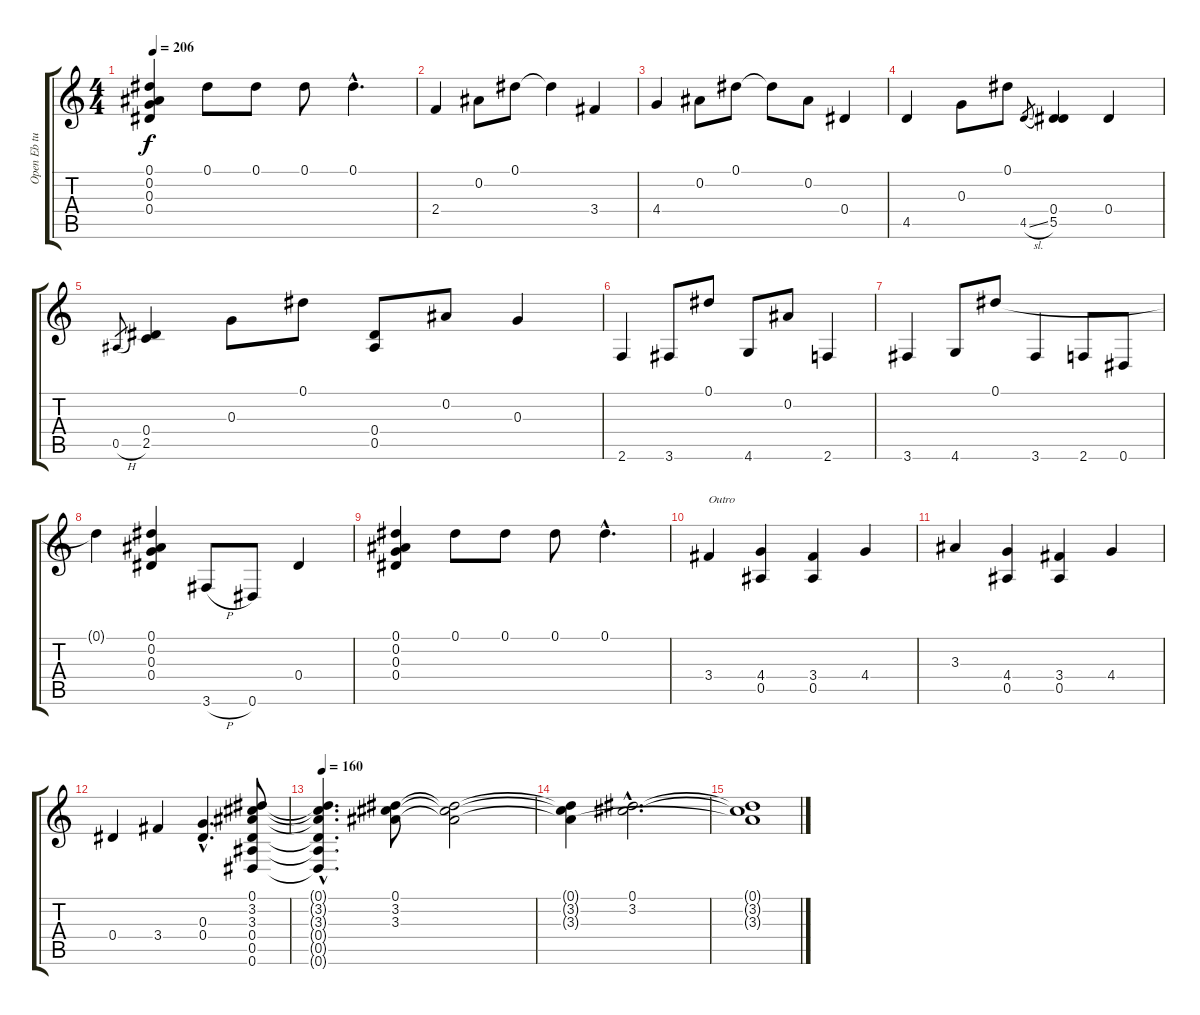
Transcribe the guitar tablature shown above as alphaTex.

\track ("Open Eb tuning" "Open Eb tu") {instrument acousticguitarsteel}
\staff {score tabs}
\tuning (Eb4 Bb3 G3 Eb3 Bb2 Eb2) {hide}
\ts (4 4)
\tempo 206
\clef g2
\ks c
(0.1 0.2 0.3 0.4).4{dy f} 0.1.8 0.1.8 0.1.8 0.1{hac}.4{d} |
2.4.4 0.2.8 0.1.8 0.1{t}.4 3.4.4 |
4.4.4 0.2.8 0.1.8 0.1{t}.8 0.2.8 0.4.4 |
4.5.4 0.3.8 0.1.8 4.5{sl}.8{gr} (0.4 5.5).4 0.4.4 |
0.5{h}.8{gr} (0.4 2.5).4 0.3.8 0.1.8 (0.4 0.5).8 0.2.8 0.3.4 |
2.6.4 3.6.8 0.1.8 4.6.8 0.2.8 2.6.4 |
3.6.4 4.6.8 0.1.8 3.6.4 2.6.8 0.6.8 |
0.1{t}.4 (0.1 0.2 0.3 0.4).4 3.6{h}.8 0.6.8 0.4.4 |
(0.1 0.2 0.3 0.4).4 0.1.8 0.1.8 0.1.8 0.1{hac}.4{d} |
3.4.4{txt "Outro"} (4.4 0.5).4 (3.4 0.5).4 4.4.4 |
3.3.4 (4.4 0.5).4 (3.4 0.5).4 4.4.4 |
0.4.4 3.4.4 (0.3{hac} 0.4{hac}).4{d} (0.1 3.2 3.3 0.4 0.5 0.6).8 |
\tempo 160
(0.1{hac t} 3.2{hac t} 3.3{hac t} 0.4{hac t} 0.5{hac t} 0.6{hac t}).4{d} (0.1 3.2 3.3).8 (0.1{t} 3.2{t} 3.3{t}).2 |
(0.1{t} 3.2{t} 3.3{t}).4 (0.1{hac} 3.2{hac}).2{d} |
(0.1{t} 3.2{t} 3.3{t}).1
